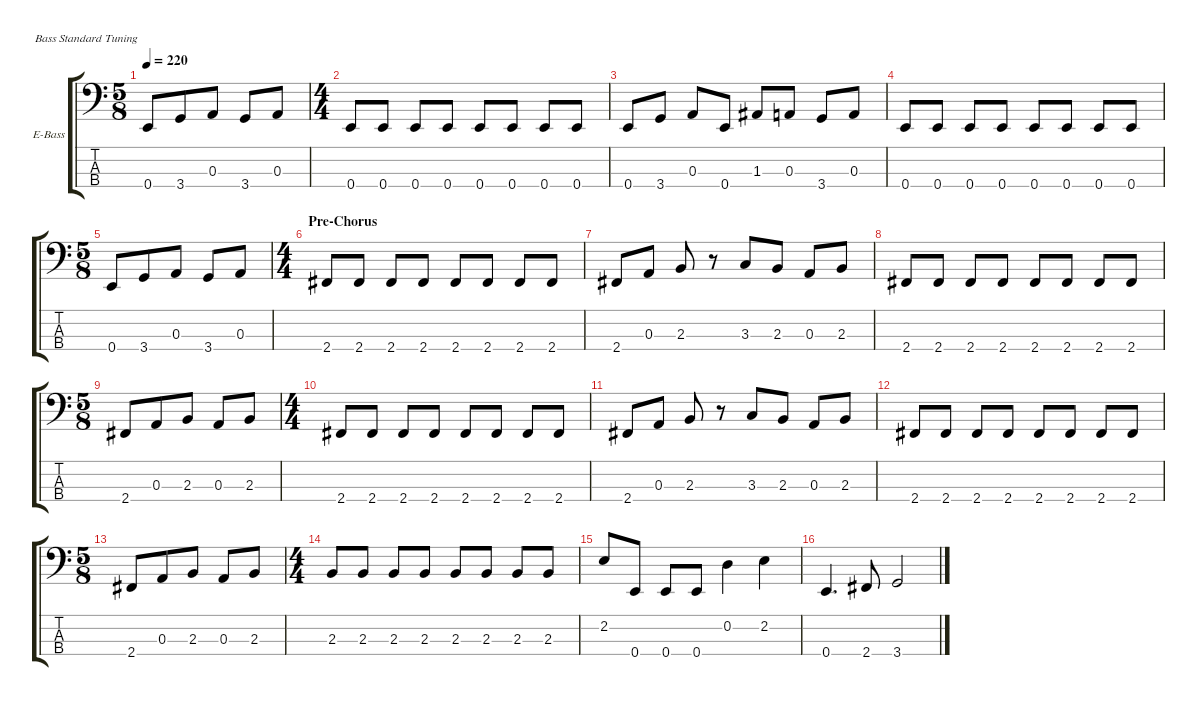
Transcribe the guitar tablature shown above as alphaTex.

\hideDynamics
\bracketExtendMode groupsimilarinstruments
\firstSystemTrackNameOrientation horizontal
\otherSystemsTrackNameOrientation horizontal
\track ("Bass" "E-Bass") {multiBarRest instrument electricbassfinger}
\staff {score tabs}
\tuning (G2 D2 A1 E1)
\ts (5 8)
\tempo 220
\clef f4
\ks c
0.4.8{dy fff} 3.4.8 0.3.8 3.4.8 0.3.8 |
\ts (4 4)
0.4.8 0.4.8 0.4.8 0.4.8 0.4.8 0.4.8 0.4.8 0.4.8 |
0.4.8 3.4.8 0.3.8 0.4.8 1.3.8 0.3.8 3.4.8 0.3.8 |
0.4.8 0.4.8 0.4.8 0.4.8 0.4.8 0.4.8 0.4.8 0.4.8 |
\ts (5 8)
0.4.8 3.4.8 0.3.8 3.4.8 0.3.8 |
\ts (4 4)
\section ("" "Pre-Chorus")
2.4.8 2.4.8 2.4.8 2.4.8 2.4.8 2.4.8 2.4.8 2.4.8 |
2.4.8 0.3.8 2.3.8 r.8 3.3.8 2.3.8 0.3.8 2.3.8 |
2.4.8 2.4.8 2.4.8 2.4.8 2.4.8 2.4.8 2.4.8 2.4.8 |
\ts (5 8)
2.4.8 0.3.8 2.3.8 0.3.8 2.3.8 |
\ts (4 4)
2.4.8 2.4.8 2.4.8 2.4.8 2.4.8 2.4.8 2.4.8 2.4.8 |
2.4.8 0.3.8 2.3.8 r.8 3.3.8 2.3.8 0.3.8 2.3.8 |
2.4.8 2.4.8 2.4.8 2.4.8 2.4.8 2.4.8 2.4.8 2.4.8 |
\ts (5 8)
2.4.8 0.3.8 2.3.8 0.3.8 2.3.8 |
\ts (4 4)
2.3.8 2.3.8 2.3.8 2.3.8 2.3.8 2.3.8 2.3.8 2.3.8 |
2.2.8 0.4.8 0.4.8 0.4.8 0.2.4 2.2.4 |
0.4.4{d} 2.4.8 3.4.2
